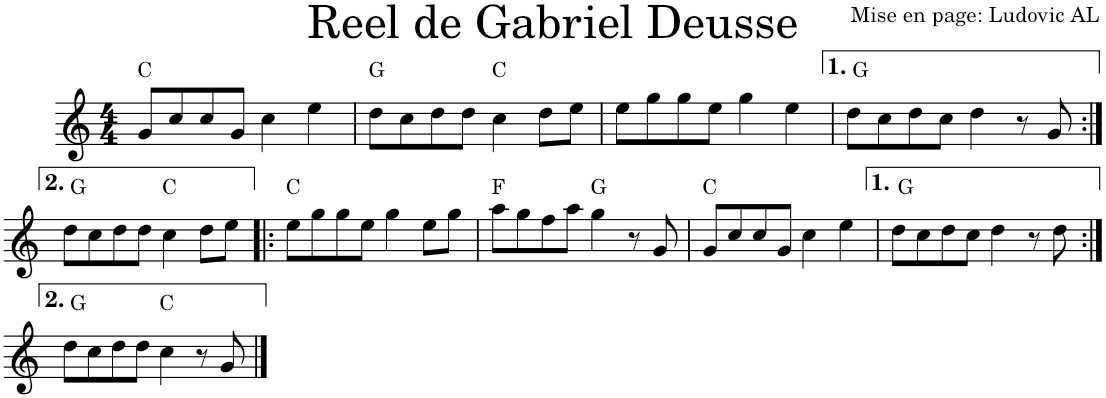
**kern	**harte
*part1	*part1
*staff1	*
*I"Violon	*
*I'Vln.	*
*clefG2	*
*k[]	*
*M4/4	*
=1	=1
8g/L	C:maj
8cc/	.
8cc/	.
8g/J	.
4cc\	.
4ee\	.
=2	=2
8dd\L	G:maj
8cc\	.
8dd\	.
8dd\J	.
4cc\	C:maj
8dd\L	.
8ee\J	.
=3	=3
8ee\L	.
8gg\	.
8gg\	.
8ee\J	.
4gg\	.
4ee\	.
=4	=4
8dd\L	G:maj
8cc\	.
8dd\	.
8cc\J	.
4dd\	.
8r	.
8g/	.
!!LO:LB:g=z
=5:|!	=5:|!
8dd\L	G:maj
8cc\	.
8dd\	.
8dd\J	.
4cc\	C:maj
8dd\L	.
8ee\J	.
=6!|:	=6!|:
8ee\L	C:maj
8gg\	.
8gg\	.
8ee\J	.
4gg\	.
8ee\L	.
8gg\J	.
=7	=7
8aa\L	F:maj
8gg\	.
8ff\	.
8aa\J	.
4gg\	G:maj
8r	.
8g/	.
=8	=8
8g/L	C:maj
8cc/	.
8cc/	.
8g/J	.
4cc\	.
4ee\	.
=9	=9
8dd\L	G:maj
8cc\	.
8dd\	.
8cc\J	.
4dd\	.
8r	.
8dd\	.
!!LO:LB:g=z
=10:|!	=10:|!
8dd\L	G:maj
8cc\	.
8dd\	.
8dd\J	.
4cc\	C:maj
8r	.
8g/	.
==	==
*-	*-
